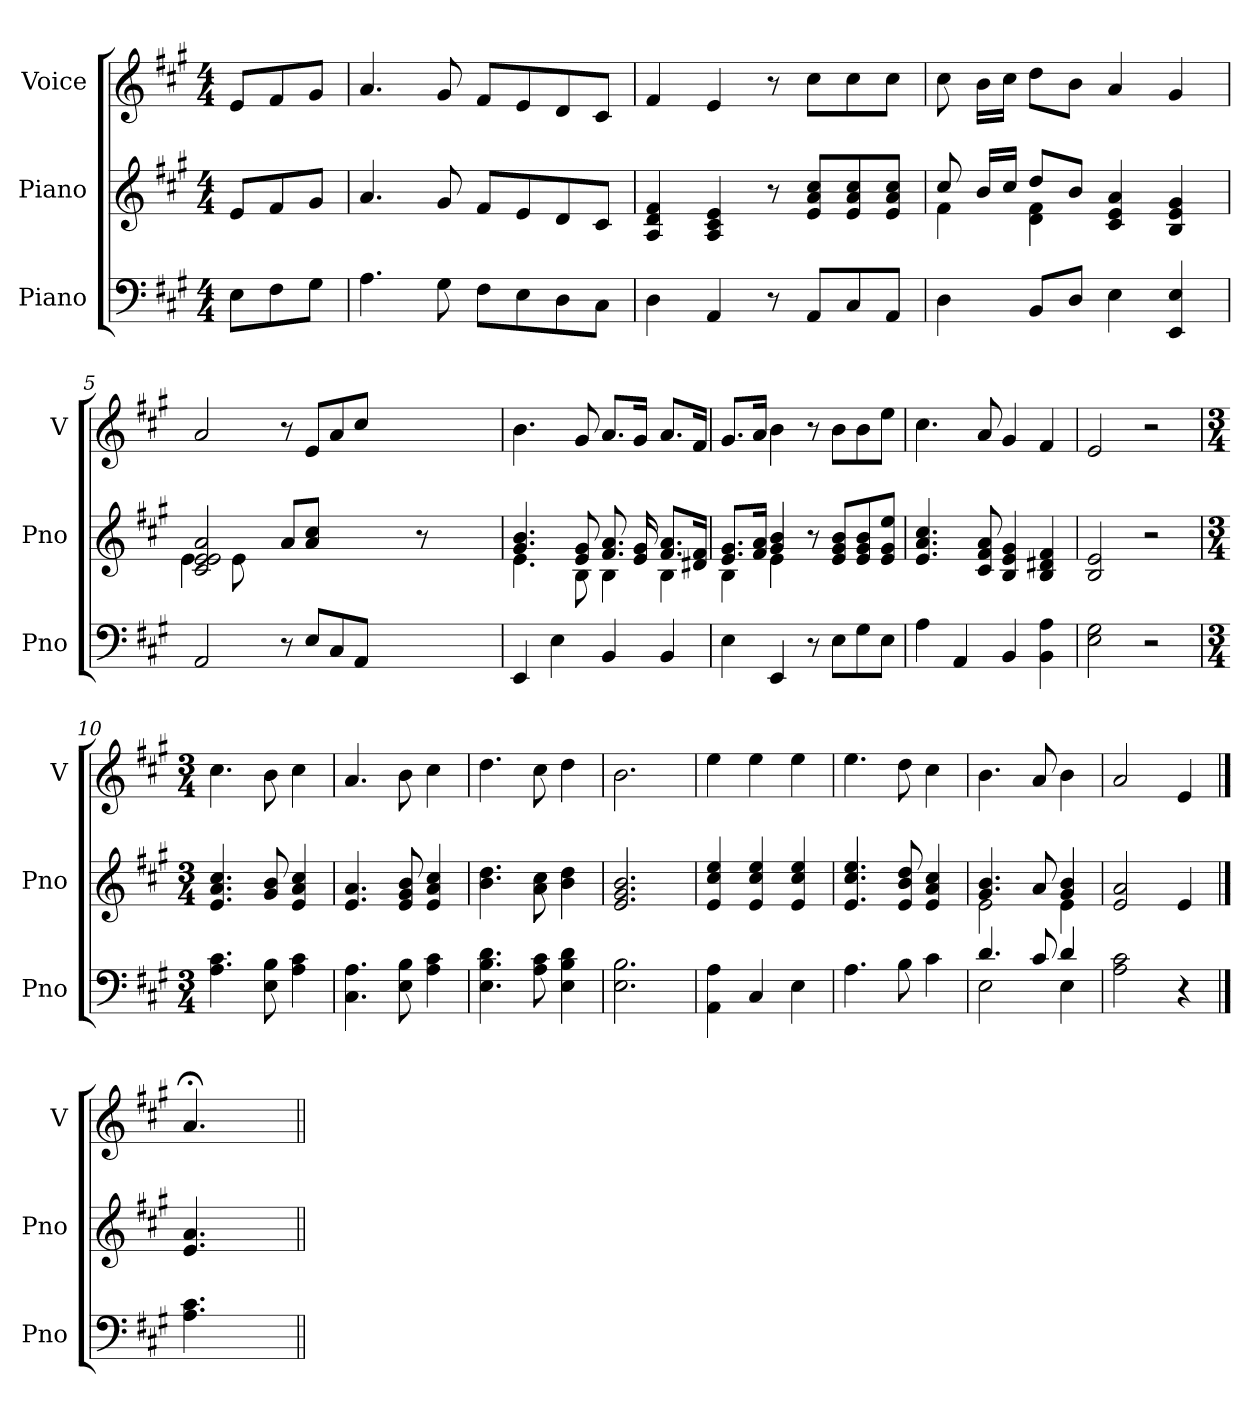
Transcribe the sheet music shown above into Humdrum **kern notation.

**kern	**kern	**kern
*part3	*part2	*part1
*staff3	*staff2	*staff1
*I"Piano	*I"Piano	*I"Voice
*I'Pno	*I'Pno	*I'V
*clefF4	*clefG2	*clefG2
*k[f#c#g#]	*k[f#c#g#]	*k[f#c#g#]
*M4/4	*M4/4	*M4/4
*MM112	*MM112	*MM112
=1	=1	=1
8E\L	8e/L	8e/L
8F#\	8f#/	8f#/
8G#\J	8g#/J	8g#/J
=2	=2	=2
4.A\	4.a/	4.a/
8G#\	8g#/	8g#/
8F#\L	8f#/L	8f#/L
8E\	8e/	8e/
8D\	8d/	8d/
8C#\J	8c#/J	8c#/J
=3	=3	=3
4D\	4A/ 4d/ 4f#/	4f#/
4AA/	4A/ 4c#/ 4e/	4e/
8r	8r	8r
8AA/L	8e/ 8a/ 8cc#/L	8cc#\L
8C#/	8e/ 8a/ 8cc#/	8cc#\
8AA/J	8e/ 8a/ 8cc#/J	8cc#\J
=4	=4	=4
*	*^	*
4D\	8cc#/	4f#\	8cc#\
.	16b/LL	.	16b\LL
.	16cc#/JJ	.	16cc#\JJ
8BB/L	8dd/L	4d\ 4f#\	8dd\L
8D/J	8b/J	.	8b\J
4E\	4c#/ 4e/ 4a/	2ryy	4a/
4EE/ 4E/	4B/ 4e/ 4g#/	.	4g#/
=5	=5	=5	=5
2AA/	2c#/ 2e/ 2e/ 2a/	4e\	2a/
.	.	8e\	.
.	.	2ryy	.
8r	8a/L	.	8r
8E/L	8a/ 8cc#/J	.	8e/L
8C#/	2ryy	.	8a/
8AA/J	.	8ryy	8cc#/J
2.ryy	.	2.ryy	2.ryy
.	8r	.	.
.	4ryy	.	.
.	8ryy	.	.
!!LO:LB:g=z
=6	=6	=6	=6
4EE/	4.g#/ 4.b/	4.e\	4.b\
4E\	.	.	.
.	8e/ 8g#/	8B\	8g#/
4BB/	8.f#/ 8.a/	4B\	8.a/L
.	16e/ 16g#/	.	16g#/Jk
4BB/	8.f#/ 8.a/L	4B\	8.a/L
.	16d#X/ 16f#/Jk	.	16f#/Jk
=7	=7	=7	=7
4E\	8.e/ 8.g#/L	4B\	8.g#/L
.	16f#/ 16a/Jk	.	16a/Jk
4EE/	4g#/ 4b/	4e\	4b\
8r	8r	2ryy	8r
8E\L	8e/ 8g#/ 8b/L	.	8b\L
8G#\	8e/ 8g#/ 8b/	.	8b\
8E\J	8e/ 8g#/ 8ee/J	.	8ee\J
*	*v	*v	*
=8	=8	=8
4A\	4.e/ 4.a/ 4.cc#/	4.cc#\
4AA/	.	.
.	8c#/ 8f#/ 8a/	8a/
4BB/	4B/ 4e/ 4g#/	4g#/
4BB\ 4A\	4B/ 4d#X/ 4f#/	4f#/
=9	=9	=9
2E\ 2G#\	2B/ 2e/	2e/
2r	2r	2r
=10	=10	=10
*M3/4	*M3/4	*M3/4
4.A\ 4.c#\	4.e/ 4.a/ 4.cc#/	4.cc#\
8E\ 8B\	8g#/ 8b/	8b\
4A\ 4c#\	4e/ 4a/ 4cc#/	4cc#\
=11	=11	=11
4.C#\ 4.A\	4.e/ 4.a/	4.a/
8E\ 8B\	8e/ 8g#/ 8b/	8b\
4A\ 4c#\	4e/ 4a/ 4cc#/	4cc#\
=12	=12	=12
4.E\ 4.B\ 4.d\	4.b\ 4.dd\	4.dd\
8A\ 8c#\	8a\ 8cc#\	8cc#\
4E\ 4B\ 4d\	4b\ 4dd\	4dd\
!!LO:LB:g=z
=13	=13	=13
2.E\ 2.B\	2.e/ 2.g#/ 2.b/	2.b\
=14	=14	=14
4AA\ 4A\	4e/ 4cc#/ 4ee/	4ee\
4C#/	4e/ 4cc#/ 4ee/	4ee\
4E\	4e/ 4cc#/ 4ee/	4ee\
=15	=15	=15
4.A\	4.e/ 4.cc#/ 4.ee/	4.ee\
8B\	8e/ 8b/ 8dd/	8dd\
4c#\	4e/ 4a/ 4cc#/	4cc#\
=16	=16	=16
*^	*^	*
4.d/	2E\	4.g#/ 4.b/	2e\	4.b\
8c#/	.	8a/	.	8a/
4d/	4E\	4g#/ 4b/	4e\	4b\
*v	*v	*	*	*
*	*v	*v	*
=17	=17	=17
2A\ 2c#\	2e/ 2a/	2a/
4r	4e/	4e/
==18	==18	==18
4.A\ 4.c#\	4.e/ 4.a/	4.a;/
4.ryy	4.ryy	4.ryy
=||	=||	=||
*-	*-	*-
